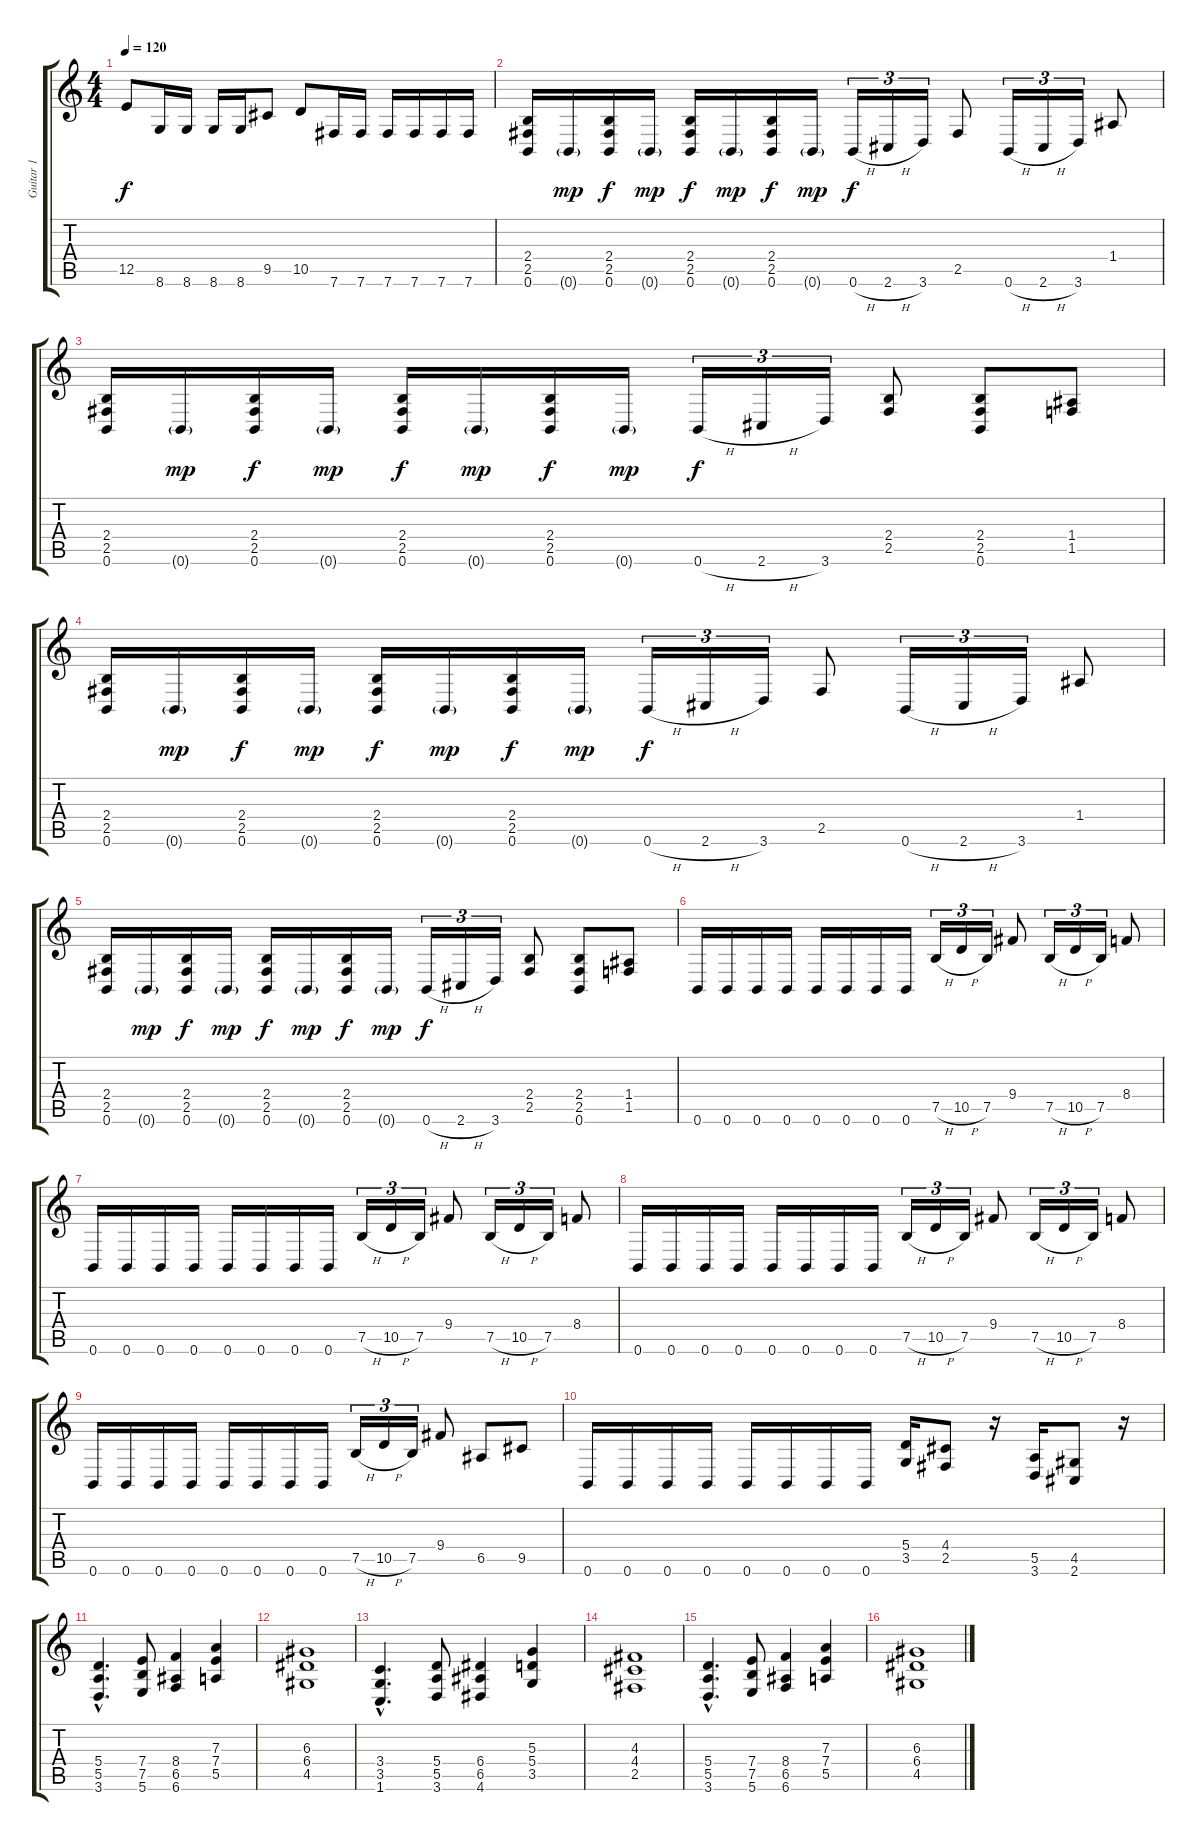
\track ("Guitar 1" "Guitar 1") {instrument distortionguitar}
\staff {score tabs}
\tuning (B3 Gb3 D3 A2 E2 B1) {hide}
\ts (4 4)
\tempo 120
\clef g2
\ks c
12.5.8{dy f} 8.6.16 8.6.16 8.6.16 8.6.16 9.5.8 10.5.8 7.6.16 7.6.16 7.6.16 7.6.16 7.6.16 7.6.16 |
(2.4 2.5 0.6).16 0.6{g}.16{dy mp} (2.4 2.5 0.6).16{dy f} 0.6{g}.16{dy mp} (2.4 2.5 0.6).16{dy f} 0.6{g}.16{dy mp} (2.4 2.5 0.6).16{dy f} 0.6{g}.16{dy mp} 0.6{h}.16{tu (3 2) dy f} 2.6{h}.16{tu (3 2)} 3.6.16{tu (3 2)} 2.5.8 0.6{h}.16{tu (3 2)} 2.6{h}.16{tu (3 2)} 3.6.16{tu (3 2)} 1.4.8 |
(2.4 2.5 0.6).16 0.6{g}.16{dy mp} (2.4 2.5 0.6).16{dy f} 0.6{g}.16{dy mp} (2.4 2.5 0.6).16{dy f} 0.6{g}.16{dy mp} (2.4 2.5 0.6).16{dy f} 0.6{g}.16{dy mp} 0.6{h}.16{tu (3 2) dy f} 2.6{h}.16{tu (3 2)} 3.6.16{tu (3 2)} (2.4 2.5).8 (2.4 2.5 0.6).8 (1.4 1.5).8 |
(2.4 2.5 0.6).16 0.6{g}.16{dy mp} (2.4 2.5 0.6).16{dy f} 0.6{g}.16{dy mp} (2.4 2.5 0.6).16{dy f} 0.6{g}.16{dy mp} (2.4 2.5 0.6).16{dy f} 0.6{g}.16{dy mp} 0.6{h}.16{tu (3 2) dy f} 2.6{h}.16{tu (3 2)} 3.6.16{tu (3 2)} 2.5.8 0.6{h}.16{tu (3 2)} 2.6{h}.16{tu (3 2)} 3.6.16{tu (3 2)} 1.4.8 |
(2.4 2.5 0.6).16 0.6{g}.16{dy mp} (2.4 2.5 0.6).16{dy f} 0.6{g}.16{dy mp} (2.4 2.5 0.6).16{dy f} 0.6{g}.16{dy mp} (2.4 2.5 0.6).16{dy f} 0.6{g}.16{dy mp} 0.6{h}.16{tu (3 2) dy f} 2.6{h}.16{tu (3 2)} 3.6.16{tu (3 2)} (2.4 2.5).8 (2.4 2.5 0.6).8 (1.4 1.5).8 |
0.6.16 0.6.16 0.6.16 0.6.16 0.6.16 0.6.16 0.6.16 0.6.16 7.5{h}.16{tu (3 2)} 10.5{h}.16{tu (3 2)} 7.5.16{tu (3 2)} 9.4.8 7.5{h}.16{tu (3 2)} 10.5{h}.16{tu (3 2)} 7.5.16{tu (3 2)} 8.4.8 |
0.6.16 0.6.16 0.6.16 0.6.16 0.6.16 0.6.16 0.6.16 0.6.16 7.5{h}.16{tu (3 2)} 10.5{h}.16{tu (3 2)} 7.5.16{tu (3 2)} 9.4.8 7.5{h}.16{tu (3 2)} 10.5{h}.16{tu (3 2)} 7.5.16{tu (3 2)} 8.4.8 |
0.6.16 0.6.16 0.6.16 0.6.16 0.6.16 0.6.16 0.6.16 0.6.16 7.5{h}.16{tu (3 2)} 10.5{h}.16{tu (3 2)} 7.5.16{tu (3 2)} 9.4.8 7.5{h}.16{tu (3 2)} 10.5{h}.16{tu (3 2)} 7.5.16{tu (3 2)} 8.4.8 |
0.6.16 0.6.16 0.6.16 0.6.16 0.6.16 0.6.16 0.6.16 0.6.16 7.5{h}.16{tu (3 2)} 10.5{h}.16{tu (3 2)} 7.5.16{tu (3 2)} 9.4.8 6.5.8 9.5.8 |
0.6.16 0.6.16 0.6.16 0.6.16 0.6.16 0.6.16 0.6.16 0.6.16 (5.4 3.5).16 (4.4 2.5).8 r.16 (5.5 3.6).16 (4.5 2.6).8 r.16 |
(5.4{hac} 5.5{hac} 3.6{hac}).4{d balance 8 instrument overdrivenguitar} (7.4 7.5 5.6).8 (8.4 6.5 6.6).4 (7.3 7.4 5.5).4 |
(6.3 6.4 4.5).1 |
(3.4{hac} 3.5{hac} 1.6{hac}).4{d} (5.4 5.5 3.6).8 (6.4 6.5 4.6).4 (5.3 5.4 3.5).4 |
(4.3 4.4 2.5).1 |
(5.4{hac} 5.5{hac} 3.6{hac}).4{d} (7.4 7.5 5.6).8 (8.4 6.5 6.6).4 (7.3 7.4 5.5).4 |
(6.3 6.4 4.5).1
